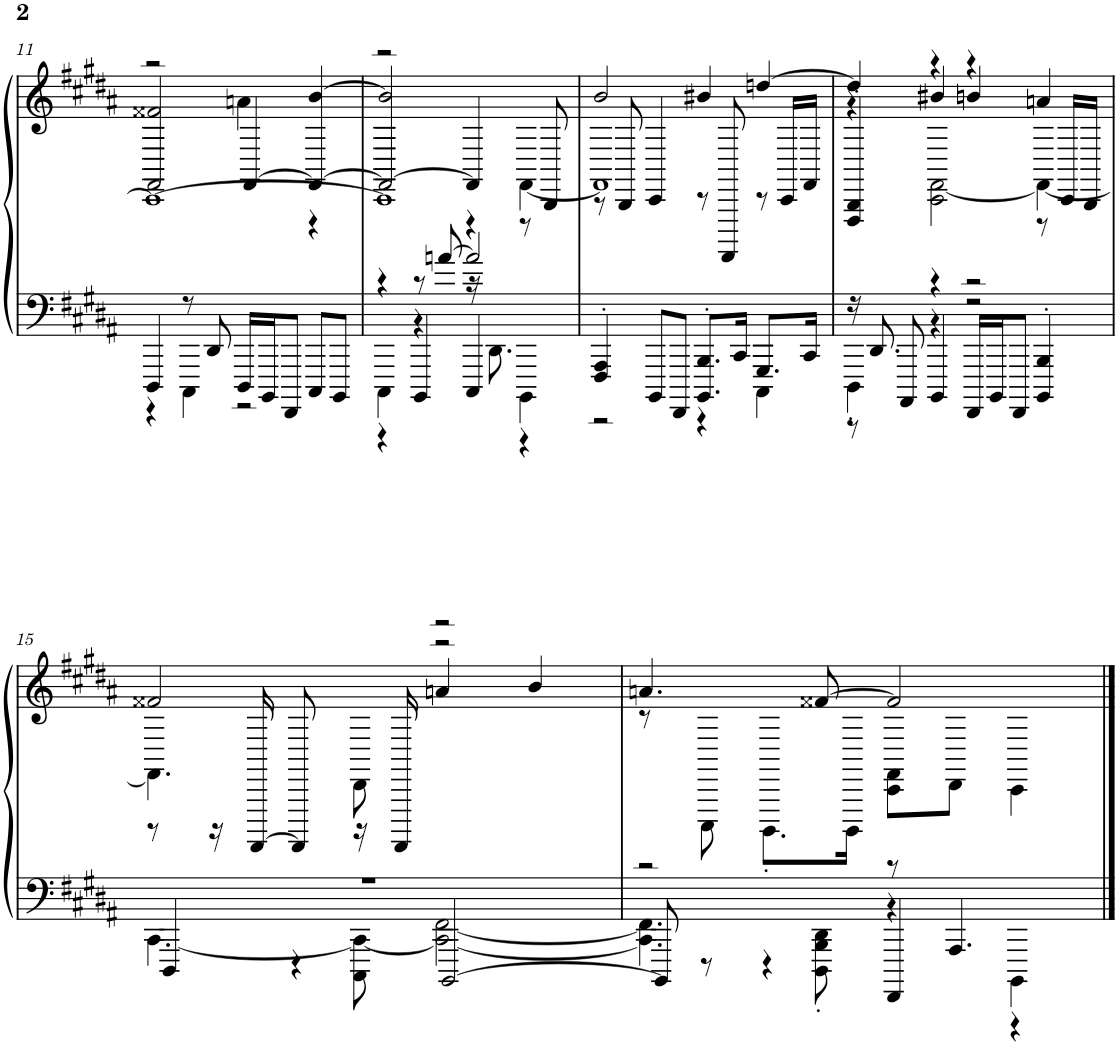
**kern	**kern
*part1	*part1
*staff2	*staff1
*I"Piano	*
*I'Pno.	*
!!LO:PB:g=z
*clefF4	*clefG2
*k[f#c#g#d#a#]	*k[f#c#g#d#a#]
*M4/4	*M4/4
=11	=11
*^	*^
*	*	*	*^
4DDD#/	4r	1CC#_	2r	2FF#/ 2f##X/
8r	4CCC#\	.	.	.
8DD#/	.	.	.	.
16DDD#/LL	2r	.	4an\	[4FF#/
16BBBB/J	.	.	.	.
8FFFF#/J	.	.	.	.
8CCC#/L	.	.	4r	4FF#/_ [4b/
8BBBB/J	.	.	.	.
=12	=12	=12	=12	=12
*	*^	*	*	*
4r	4CCC#\	4r	1CC#]	2r	2FF#/_ 2b/]
8r	4r	4BBBB/	.	.	.
[8an/	.	.	.	.	.
2a/]	16r	4CCC#/	.	4r	4FF#/]
.	8.DD#\	.	.	.	.
.	4BBBB\	4r	.	[4FF#\	8r
.	.	.	.	.	8BBB/
*	*v	*v	*	*	*
=13	=13	=13	=13	=13
4FFF#/' 4AAA#/'	2r	2b/	1FF#]	8r
.	.	.	.	8BBB/
8BBBB/L	.	.	.	4CC#/
8FFFF#/J	.	.	.	.
8.BBBB/' 8.BBB/'L	4r	4b#X/	.	8r
.	.	.	.	8FFFF#/
16CC#/Jk	.	.	.	.
8.GGG#/L	4CCC#\	[4ddn/	.	8r
.	.	.	.	16CC#/LL
16CC#/Jk	.	.	.	16FF#/JJ
=14	=14	=14	=14	=14
*	*^	*	*	*
16r	4DDD#'\	8r	4dd/]	4r	4FFF#/' 4BBB/'
8.DD#/	.	.	.	.	.
.	.	8AAAA#/	.	.	.
4r	4r	4BBBB/	4r	2CC#\ [2FF#\	4b#X/
2r	2r	16FFFF#/LL	4r	.	4bn/
.	.	16BBBB/J	.	.	.
.	.	8FFFF#/J	.	.	.
.	.	4BBBB/' 4BBB/'	4an/	4FF#\_	8r
.	.	.	.	.	16CC#/LL
.	.	.	.	.	16BBB/JJ
!!LO:LB:g=z	!!	!!
=15	=15	=15	=15	=15	=15
1r	[4.CC#\	4DDD#/	2f##X/	4.FF#\]	8r
.	.	.	.	.	16r
.	.	.	.	.	[16FFFF#/
.	.	4r	.	.	8FFFF#/]
.	8CCC#\ 8CC#\_	.	.	8DD#\	16r
.	.	.	.	.	16FFFF#/
.	2CC#\_ [2FF#\	[2BBBB/	2r	2r	4an/
.	.	.	.	.	4b/
*	*	*	*	*v	*v
=16	=16	=16	=16	=16
2r	4.CC#\] 4.FF#\]	8BBBB/]	4.an/	8r
.	.	8r	.	8CCC#\
.	.	4r	.	8.BBBB'\L
.	8DDD#\' 8BBB\' 8DD#\'	.	[8f##X/	.
.	.	.	.	16BBBB\Jk
8r	4r	4FFFF#/	2f##/]	8CC#\ 8FF#\L
4.AAA#/	.	.	.	8DD#\J
.	4BBBB\	4r	.	4CC#\
*v	*v	*v	*	*
*	*v	*v
==	==
*-	*-
